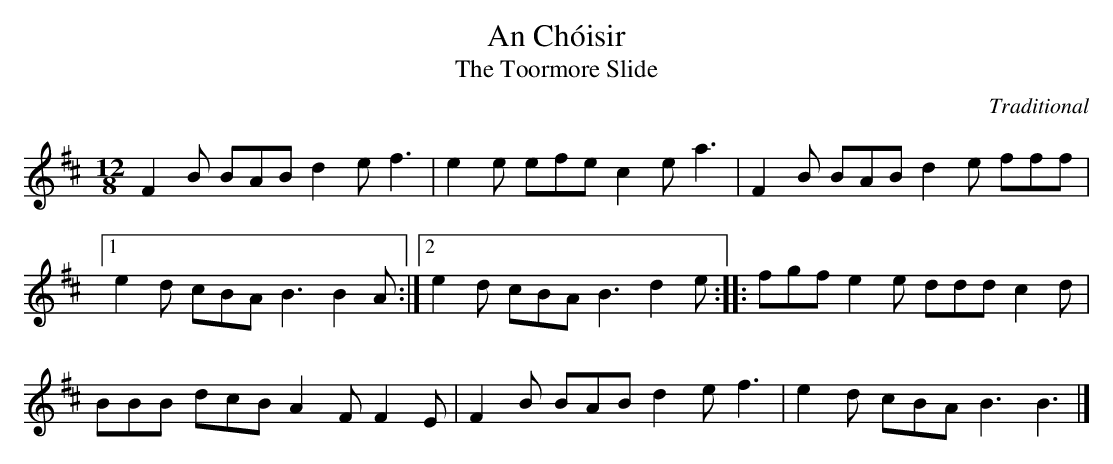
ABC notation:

X:1
T:An Chóisir
T:Toormore Slide, The
C:Traditional
E:10
M:12/8
K:BMin
F2B BAB d2e f3|e2e efe c2e a3|F2B BAB d2e fff|1e2d cBA B3 B2A:|2e2d cBA B3 d2e::\
fgf e2e ddd c2d|BBB dcB A2F F2E|F2B BAB d2e f3|e2d cBA B3 B3|]*
